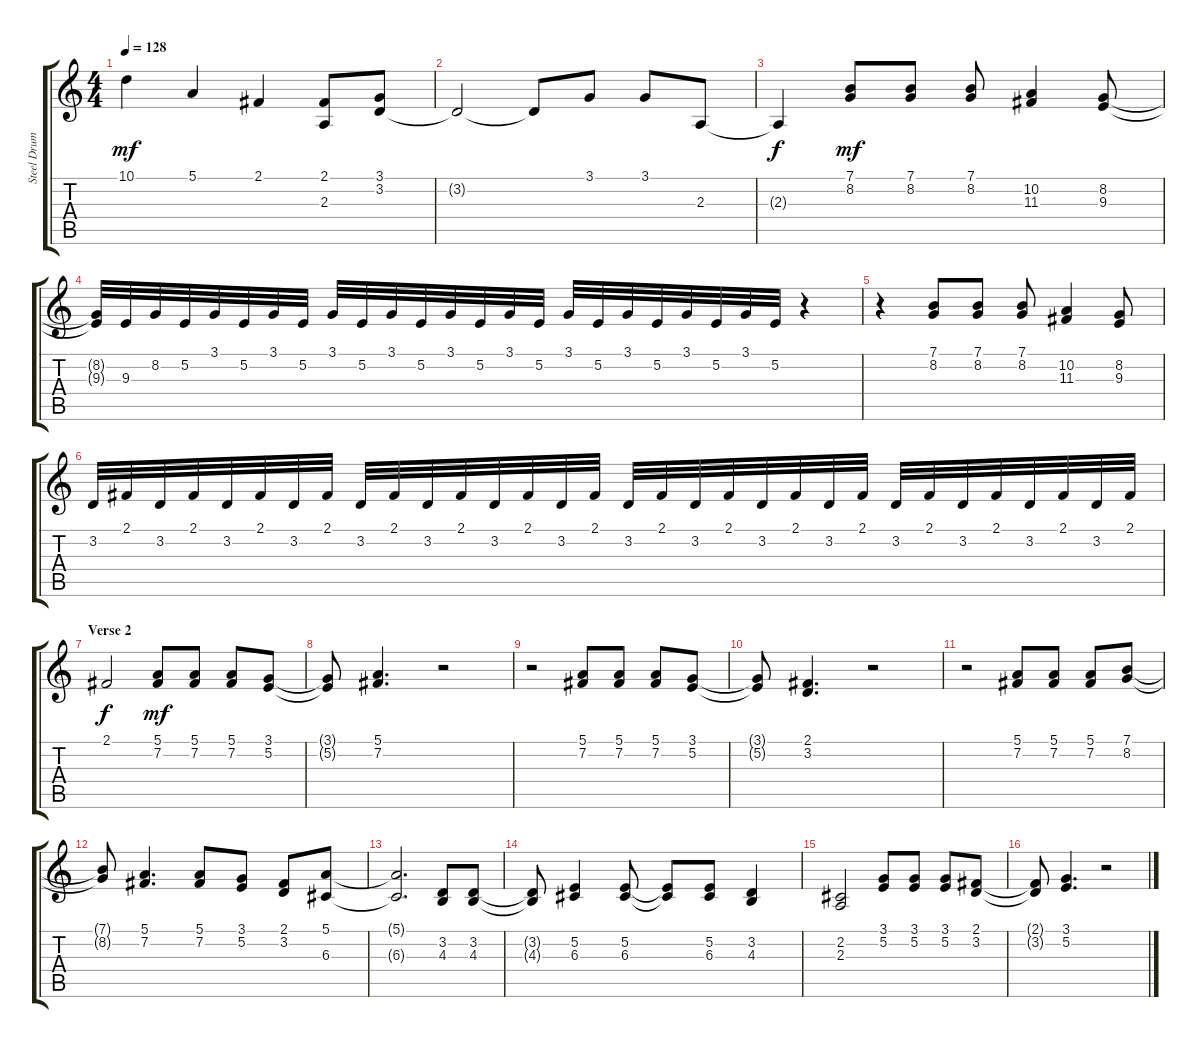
\track ("Steel Drums" "Steel Drum") {instrument steeldrums}
\staff {score tabs}
\tuning (E4 B3 G3 D3 A2 E2) {hide}
\ts (4 4)
\tempo 128
\clef g2
\ks c
10.1.4{dy mf} 5.1.4 2.1.4 (2.1 2.3).8 (3.1 3.2).8 |
3.2{t}.2 3.2{t}.8 3.1.8 3.1.8 2.3.8 |
2.3{t}.4{dy f} (7.1 8.2).8{dy mf} (7.1 8.2).8 (7.1 8.2).8 (10.2 11.3).4 (8.2 9.3).8 |
(8.2{t} 9.3{t}).32 9.3.32 8.2.32 5.2.32 3.1.32 5.2.32 3.1.32 5.2.32 3.1.32 5.2.32 3.1.32 5.2.32 3.1.32 5.2.32 3.1.32 5.2.32 3.1.32 5.2.32 3.1.32 5.2.32 3.1.32 5.2.32 3.1.32 5.2.32 r.4 |
r.4 (7.1 8.2).8 (7.1 8.2).8 (7.1 8.2).8 (10.2 11.3).4 (8.2 9.3).8 |
3.2.32 2.1.32 3.2.32 2.1.32 3.2.32 2.1.32 3.2.32 2.1.32 3.2.32 2.1.32 3.2.32 2.1.32 3.2.32 2.1.32 3.2.32 2.1.32 3.2.32 2.1.32 3.2.32 2.1.32 3.2.32 2.1.32 3.2.32 2.1.32 3.2.32 2.1.32 3.2.32 2.1.32 3.2.32 2.1.32 3.2.32 2.1.32 |
\section ("" "Verse 2")
2.1.2{dy f} (5.1 7.2).8{dy mf} (5.1 7.2).8 (5.1 7.2).8 (3.1 5.2).8 |
(3.1{t} 5.2{t}).8 (5.1 7.2).4{d} r.2 |
r.2 (5.1 7.2).8 (5.1 7.2).8 (5.1 7.2).8 (3.1 5.2).8 |
(3.1{t} 5.2{t}).8 (2.1 3.2).4{d} r.2 |
r.2 (5.1 7.2).8 (5.1 7.2).8 (5.1 7.2).8 (7.1 8.2).8 |
(7.1{t} 8.2{t}).8 (5.1 7.2).4{d} (5.1 7.2).8 (3.1 5.2).8 (2.1 3.2).8 (5.1 6.3).8 |
(5.1{t} 6.3{t}).2{d} (3.2 4.3).8 (3.2 4.3).8 |
(3.2{t} 4.3{t}).8 (5.2 6.3).4 (5.2 6.3).8 (5.2{t} 6.3{t}).8 (5.2 6.3).8 (3.2 4.3).4 |
(2.2 2.3).2 (3.1 5.2).8 (3.1 5.2).8 (3.1 5.2).8 (2.1 3.2).8 |
(2.1{t} 3.2{t}).8 (3.1 5.2).4{d} r.2
